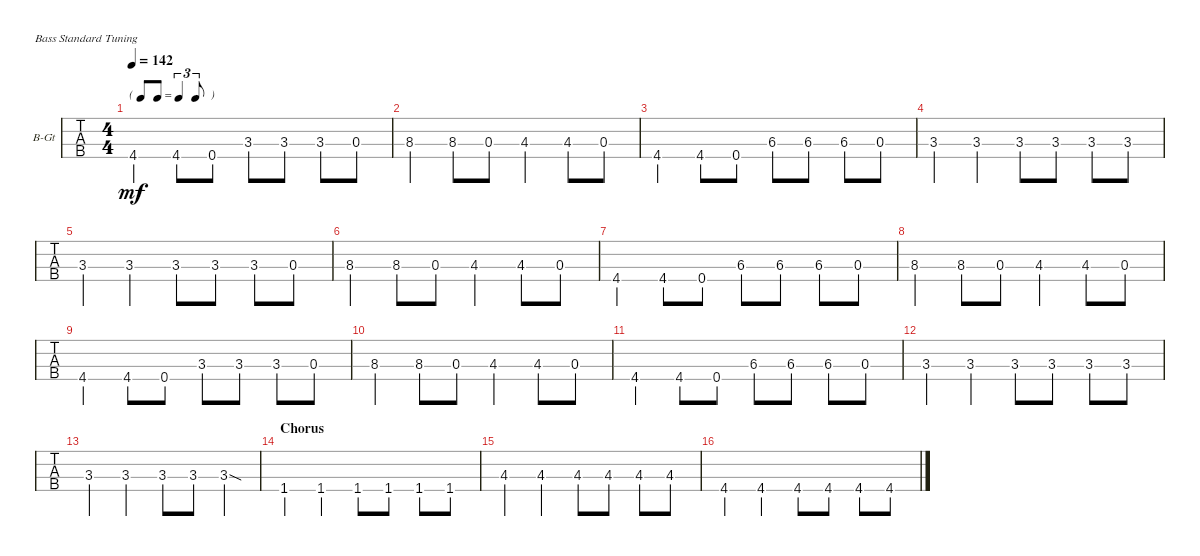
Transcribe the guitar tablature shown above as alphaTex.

\defaultSystemsLayout 4
\bracketExtendMode groupsimilarinstruments
\firstSystemTrackNameOrientation horizontal
\otherSystemsTrackNameOrientation horizontal
\track ("Bass Guitar (Mike Dirnt)" "B-Gt") {instrument electricbassfinger}
\staff {tabs}
\tuning (G2 D2 A1 E1)
\ts (4 4)
\tf triplet8th
\tempo 142
\clef f4
\scale
0.333333
\ks c
4.4.4{dy mf} 4.4.8 0.4.8 3.3.8 3.3.8 3.3.8 0.3.8 |
\scale
0.333333 8.3.4 8.3.8 0.3.8 4.3.4 4.3.8 0.3.8 |
\scale
0.333333 4.4.4 4.4.8 0.4.8 6.3.8 6.3.8 6.3.8 0.3.8 |
\scale
0.333333 3.3.4 3.3.4 3.3.8 3.3.8 3.3.8 3.3.8 |
3.3.4 3.3.4 3.3.8 3.3.8 3.3.8 0.3.8 |
\scale
0.333333 8.3.4 8.3.8 0.3.8 4.3.4 4.3.8 0.3.8 |
\scale
0.333333 4.4.4 4.4.8 0.4.8 6.3.8 6.3.8 6.3.8 0.3.8 |
\scale
0.333333 8.3.4 8.3.8 0.3.8 4.3.4 4.3.8 0.3.8 |
\scale
0.333333 4.4.4 4.4.8 0.4.8 3.3.8 3.3.8 3.3.8 0.3.8 |
\scale
0.333333 8.3.4 8.3.8 0.3.8 4.3.4 4.3.8 0.3.8 |
\scale
0.333333 4.4.4 4.4.8 0.4.8 6.3.8 6.3.8 6.3.8 0.3.8 |
\scale
0.333333 3.3.4 3.3.4 3.3.8 3.3.8 3.3.8 3.3.8 |
\scale
0.333333 3.3.4 3.3.4 3.3.8 3.3.8 3.3{sod}.4 |
\section ("" "Chorus")
\scale
0.333333 1.4.4 1.4.4 1.4.8 1.4.8 1.4.8 1.4.8 |
\scale
0.333333 4.3.4 4.3.4 4.3.8 4.3.8 4.3.8 4.3.8 |
\scale
0.333333 4.4.4 4.4.4 4.4.8 4.4.8 4.4.8 4.4.8
